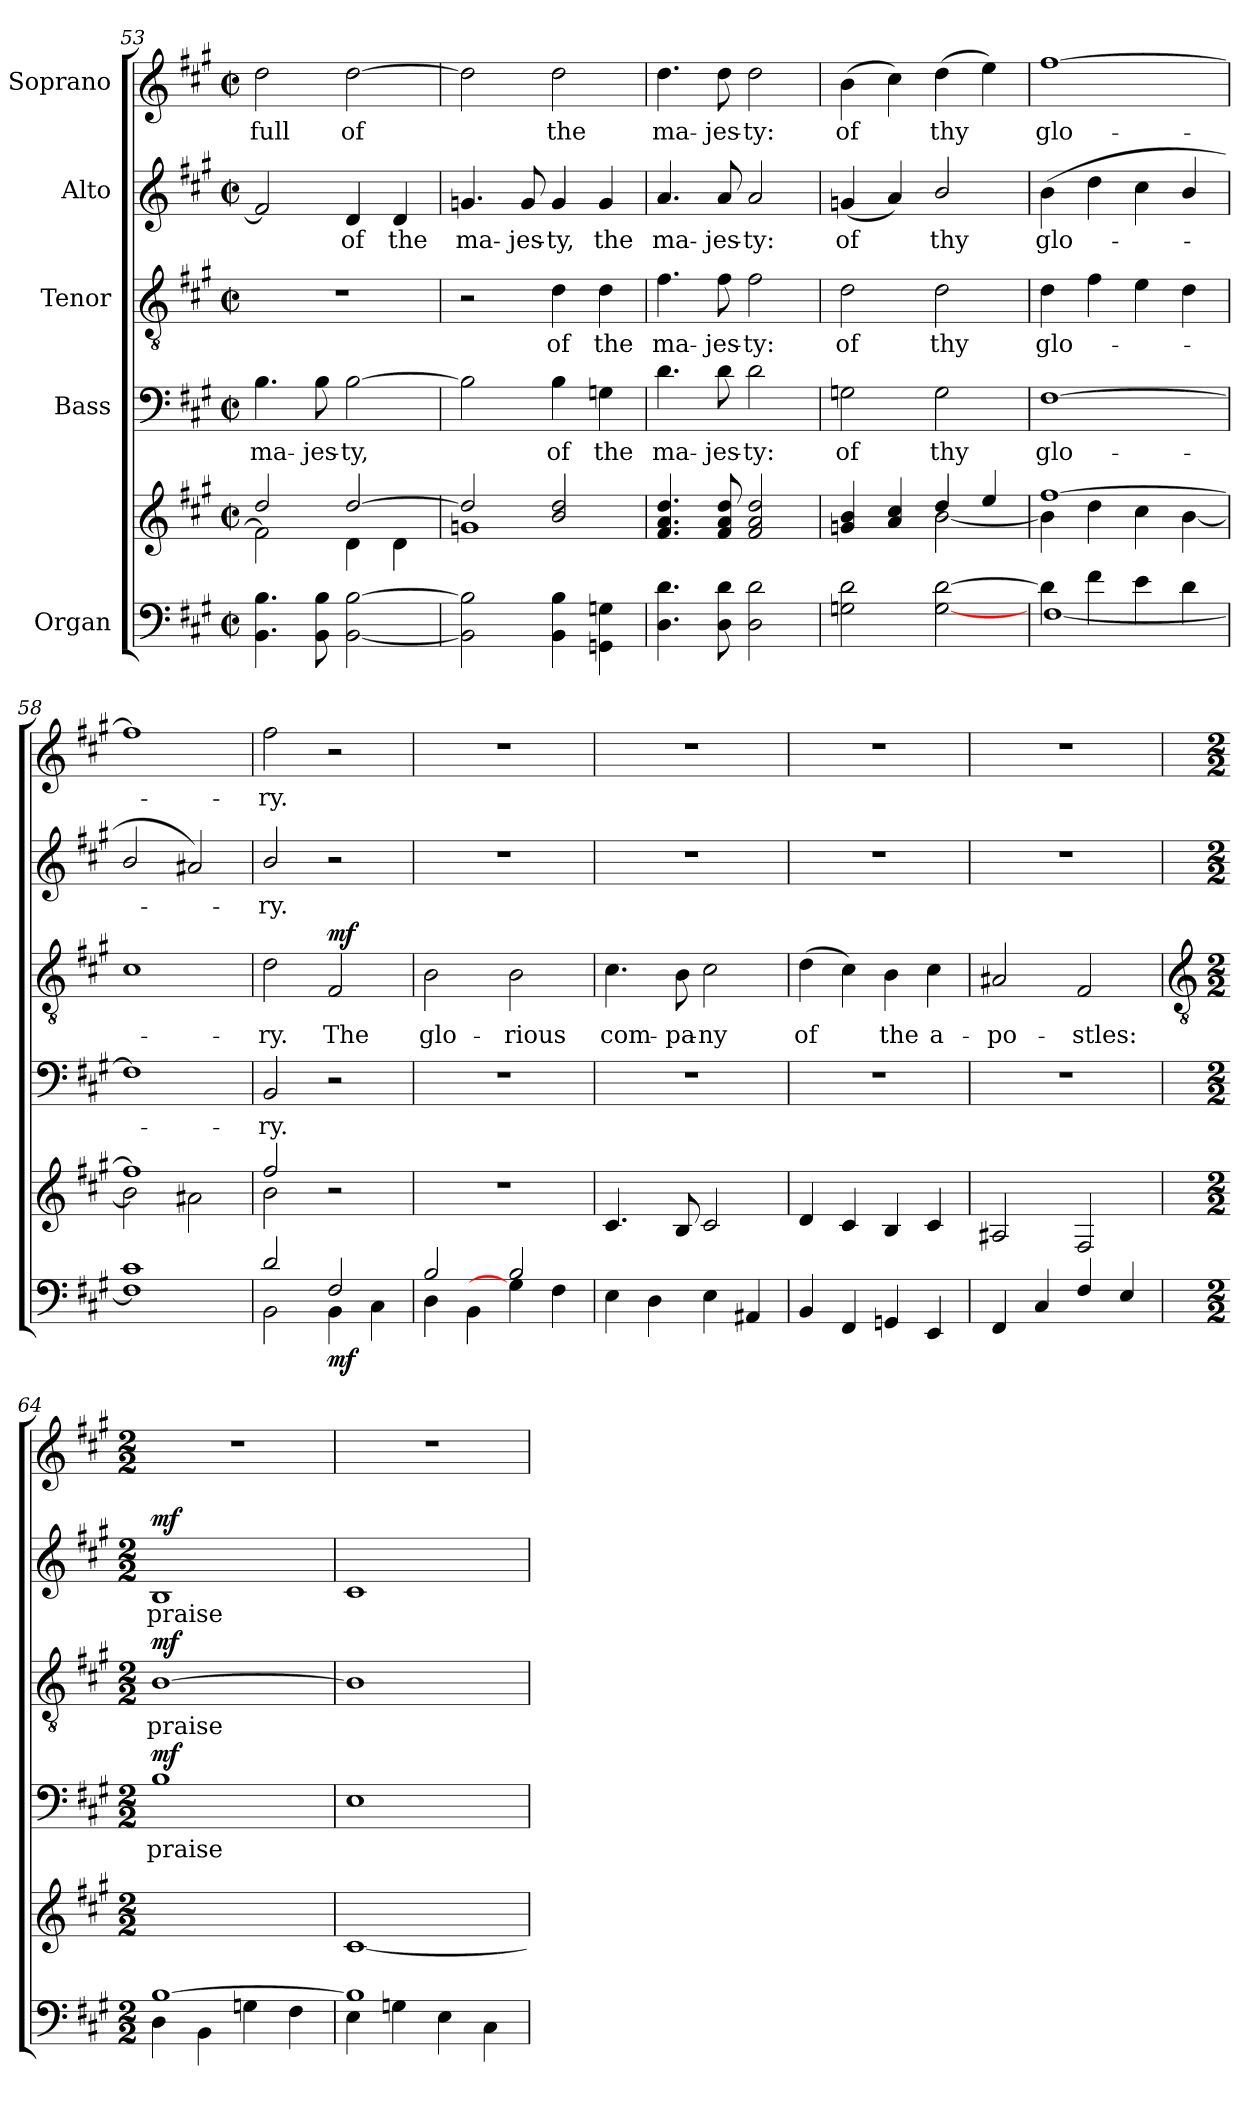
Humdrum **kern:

**kern	**kern	**dynam	**kern	**text	**dynam	**kern	**text	**dynam	**kern	**text	**dynam	**kern	**text
*part5	*part5	*part5	*part4	*part4	*part4	*part3	*part3	*part3	*part2	*part2	*part2	*part1	*part1
*staff6	*staff5	*staff5/6	*staff4	*staff4	*staff4	*staff3	*staff3	*staff3	*staff2	*staff2	*staff2	*staff1	*staff1
*I"Organ	*	*	*I"Bass	*	*	*I"Tenor	*	*	*I"Alto	*	*	*I"Soprano	*
*clefF4	*clefG2	*	*clefF4	*	*	*clefGv2	*	*	*clefG2	*	*	*clefG2	*
*k[f#c#g#]	*k[f#c#g#]	*	*k[f#c#g#]	*	*	*k[f#c#g#]	*	*	*k[f#c#g#]	*	*	*k[f#c#g#]	*
*A:	*A:	*	*A:	*	*	*A:	*	*	*A:	*	*	*A:	*
*M2/2	*M2/2	*	*M2/2	*	*	*M2/2	*	*	*M2/2	*	*	*M2/2	*
*met(c|)	*met(c|)	*	*met(c|)	*	*	*met(c|)	*	*	*met(c|)	*	*	*met(c|)	*
=53	=53	=53	=53	=53	=53	=53	=53	=53	=53	=53	=53	=53	=53
*^	*^	*	*	*	*	*	*	*	*	*	*	*	*
!	!	!	!	!	!	!LO:LY:b	!	!	!	!	!	!	!	!	!LO:LY:b
4.BB\ 4.B\	2ryy	2dd/	2f#\]	.	4.B\	ma-	.	1r	.	.	2f#/]	.	.	2dd\	full
!	!	!	!	!	!	!LO:LY:b	!	!	!	!	!	!	!	!	!
8BB\ 8B\	.	.	.	.	8B\	-jes-	.	.	.	.	.	.	.	.	.
!	!	!	!	!	!	!LO:LY:b	!	!	!	!	!	!LO:LY:b	!	!	!LO:LY:b
[2BB\ [2B\	2ryy	[2dd/	4d\	.	[2B\	-ty,	.	.	.	.	4d/	of	.	[2dd\	of
!	!	!	!	!	!	!	!	!	!	!	!	!LO:LY:b	!	!	!
.	.	.	4d\	.	.	.	.	.	.	.	4d/	the	.	.	.
=54	=54	=54	=54	=54	=54	=54	=54	=54	=54	=54	=54	=54	=54	=54	=54
!	!	!	!	!	!	!	!	!	!	!	!	!LO:LY:b	!	!	!
2BB\] 2B\]	2ryy	2dd/]	1gn	.	2B\]	.	.	2r	.	.	4.gn/	ma-	.	2dd\]	.
!	!	!	!	!	!	!	!	!	!	!	!	!LO:LY:b	!	!	!
.	.	.	.	.	.	.	.	.	.	.	8g/	-jes-	.	.	.
!	!	!	!	!	!	!LO:LY:b	!	!	!LO:LY:b	!	!	!LO:LY:b	!	!	!LO:LY:b
4BB\ 4B\	2ryy	2b/ 2dd/	.	.	4B\	of	.	4d\	of	.	4g/	-ty,	.	2dd\	the
!	!	!	!	!	!	!LO:LY:b	!	!	!LO:LY:b	!	!	!LO:LY:b	!	!	!
4GGn\ 4Gn\	.	.	.	.	4Gn\	the	.	4d\	the	.	4g/	the	.	.	.
=55	=55	=55	=55	=55	=55	=55	=55	=55	=55	=55	=55	=55	=55	=55	=55
!	!	!	!	!	!	!LO:LY:b	!	!	!LO:LY:b	!	!	!LO:LY:b	!	!	!LO:LY:b
4.D\ 4.d\	2ryy	4.f#/ 4.a/ 4.dd/	2ryy	.	4.d\	ma-	.	4.f#\	ma-	.	4.a/	ma-	.	4.dd\	ma-
!	!	!	!	!	!	!LO:LY:b	!	!	!LO:LY:b	!	!	!LO:LY:b	!	!	!LO:LY:b
8D\ 8d\	.	8f#/ 8a/ 8dd/	.	.	8d\	-jes-	.	8f#\	-jes-	.	8a/	-jes-	.	8dd\	-jes-
!	!	!	!	!	!	!LO:LY:b	!	!	!LO:LY:b	!	!	!LO:LY:b	!	!	!LO:LY:b
2D\ 2d\	2ryy	2f#/ 2a/ 2dd/	2ryy	.	2d\	-ty:	.	2f#\	-ty:	.	2a/	-ty:	.	2dd\	-ty:
=56	=56	=56	=56	=56	=56	=56	=56	=56	=56	=56	=56	=56	=56	=56	=56
!	!	!	!	!	!	!LO:LY:b	!	!	!LO:LY:b	!	!	!LO:LY:b	!	!	!LO:LY:b
2Gn\ 2d\	2ryy	4gn/ 4b/	2ryy	.	2Gn\	of	.	2d\	of	.	(<4gn/	of	.	(>4b\	of
.	.	4a/ 4cc#/	.	.	.	.	.	.	.	.	4a/)	.	.	4cc#\)	.
!	!	!	!	!	!	!LO:LY:b	!	!	!LO:LY:b	!	!	!LO:LY:b	!	!	!LO:LY:b
[2G\ [2d\	2ryy	4dd/	[2b\	.	2G\	thy	.	2d\	thy	.	2b/	thy	.	(>4dd\	thy
.	.	4ee/	.	.	.	.	.	.	.	.	.	.	.	4ee\)	.
=57	=57	=57	=57	=57	=57	=57	=57	=57	=57	=57	=57	=57	=57	=57	=57
!	!	!	!	!	!	!LO:LY:b	!	!	!LO:LY:b	!	!	!LO:LY:b	!	!	!LO:LY:b
4d\]	[1F#	[1ff#	4b\]	.	[1F#	glo-	.	4d\	glo-	.	(>4b\	glo-	.	[1ff#	glo-
4f#\	.	.	4dd\	.	.	.	.	4f#\	.	.	4dd\	.	.	.	.
4e\	.	.	4cc#\	.	.	.	.	4e\	.	.	4cc#\	.	.	.	.
4d\	.	.	[4b\	.	.	.	.	4d\	.	.	4b/	.	.	.	.
!!LO:PB:g=z
=58	=58	=58	=58	=58	=58	=58	=58	=58	=58	=58	=58	=58	=58	=58	=58
1c#	1F#]	1ff#]	2b\]	.	1F#]	.	.	1c#	.	.	2b/	.	.	1ff#]	.
.	.	.	2a#X\	.	.	.	.	.	.	.	2a#X/)	.	.	.	.
=59	=59	=59	=59	=59	=59	=59	=59	=59	=59	=59	=59	=59	=59	=59	=59
!	!	!	!	!	!	!LO:LY:b	!	!	!LO:LY:b	!	!	!LO:LY:b	!	!	!LO:LY:b
2d/	2BB\	2ff#/	2b\	.	2BB/	ry.	.	2d\	ry.	.	2b/	ry.	.	2ff#\	ry.
!	!	!	!	!LO:DY:b=2	!	!	!	!	!LO:LY:b	!LO:DY:b	!	!	!	!	!
2F#/	4BB\	2r	2ryy	mf	2r	.	.	2F#/	The	mf	2r	.	.	2r	.
.	4C#\	.	.	.	.	.	.	.	.	.	.	.	.	.	.
=60	=60	=60	=60	=60	=60	=60	=60	=60	=60	=60	=60	=60	=60	=60	=60
!	!	!	!	!	!	!	!	!	!LO:LY:b	!	!	!	!	!	!
2B/	4D\	1r	2ryy	.	1r	.	.	2B\	glo-	.	1r	.	.	1r	.
.	4BB\	.	.	.	.	.	.	.	.	.	.	.	.	.	.
!	!	!	!	!	!	!	!	!	!LO:LY:b	!	!	!	!	!	!
2B/	4G\]	.	2ryy	.	.	.	.	2B\	-rious	.	.	.	.	.	.
.	4F#\	.	.	.	.	.	.	.	.	.	.	.	.	.	.
=61	=61	=61	=61	=61	=61	=61	=61	=61	=61	=61	=61	=61	=61	=61	=61
!	!	!	!	!	!	!	!	!	!LO:LY:b	!	!	!	!	!	!
4E\	2ryy	4.c#/	1ryy	.	1r	.	.	4.c#\	com-	.	1r	.	.	1r	.
4D\	.	.	.	.	.	.	.	.	.	.	.	.	.	.	.
!	!	!	!	!	!	!	!	!	!LO:LY:b	!	!	!	!	!	!
.	.	8B/	.	.	.	.	.	8B\	-pa-	.	.	.	.	.	.
!	!	!	!	!	!	!	!	!	!LO:LY:b	!	!	!	!	!	!
4E\	2ryy	2c#/	.	.	.	.	.	2c#\	-ny	.	.	.	.	.	.
4AA#X/	.	.	.	.	.	.	.	.	.	.	.	.	.	.	.
=62	=62	=62	=62	=62	=62	=62	=62	=62	=62	=62	=62	=62	=62	=62	=62
!	!	!	!	!	!	!	!	!	!LO:LY:b	!	!	!	!	!	!
4BB/	2ryy	4d/	1ryy	.	1r	.	.	(>4d\	of	.	1r	.	.	1r	.
4FF#/	.	4c#/	.	.	.	.	.	4c#\)	.	.	.	.	.	.	.
!	!	!	!	!	!	!	!	!	!LO:LY:b	!	!	!	!	!	!
4GGn/	2ryy	4B/	.	.	.	.	.	4B\	the	.	.	.	.	.	.
!	!	!	!	!	!	!	!	!	!LO:LY:b	!	!	!	!	!	!
4EE/	.	4c#/	.	.	.	.	.	4c#\	a-	.	.	.	.	.	.
=63	=63	=63	=63	=63	=63	=63	=63	=63	=63	=63	=63	=63	=63	=63	=63
!	!	!	!	!	!	!	!	!	!LO:LY:b	!	!	!	!	!	!
4FF#/	1ryy	2A#X/	1ryy	.	1r	.	.	2A#X/	-po-	.	1r	.	.	1r	.
4C#/	.	.	.	.	.	.	.	.	.	.	.	.	.	.	.
!	!	!	!	!	!	!	!	!	!LO:LY:b	!	!	!	!	!	!
4F#/	.	2F#/	.	.	.	.	.	2F#/	-stles:	.	.	.	.	.	.
4E/	.	.	.	.	.	.	.	.	.	.	.	.	.	.	.
!!LO:LB:g=z
=64	=64	=64	=64	=64	=64	=64	=64	=64	=64	=64	=64	=64	=64	=64	=64
*	*	*	*	*	*	*	*	*clefGv2	*	*	*	*	*	*	*
*M2/2	*	*M2/2	*	*	*M2/2	*	*	*M2/2	*	*	*M2/2	*	*	*M2/2	*
!	!	!	!	!	!	!LO:LY:b	!LO:DY:b	!	!LO:LY:b	!LO:DY:b	!	!LO:LY:b	!LO:DY:b	!	!
[1B	4D\	1ryy	2ryy	.	1B	praise	mf	[1B	praise	mf	1B	praise	mf	1r	.
.	4BB\	.	.	.	.	.	.	.	.	.	.	.	.	.	.
.	4Gn\	.	2ryy	.	.	.	.	.	.	.	.	.	.	.	.
.	4F#\	.	.	.	.	.	.	.	.	.	.	.	.	.	.
=65	=65	=65	=65	=65	=65	=65	=65	=65	=65	=65	=65	=65	=65	=65	=65
1B]	4E\	[1c#	2ryy	.	1E	.	.	1B]	.	.	1c#	.	.	1r	.
.	4Gn\	.	.	.	.	.	.	.	.	.	.	.	.	.	.
.	4E\	.	2ryy	.	.	.	.	.	.	.	.	.	.	.	.
.	4C#\	.	.	.	.	.	.	.	.	.	.	.	.	.	.
*v	*v	*	*	*	*	*	*	*	*	*	*	*	*	*	*
*	*v	*v	*	*	*	*	*	*	*	*	*	*	*	*
=	=	=	=	=	=	=	=	=	=	=	=	=	=
*-	*-	*-	*-	*-	*-	*-	*-	*-	*-	*-	*-	*-	*-
